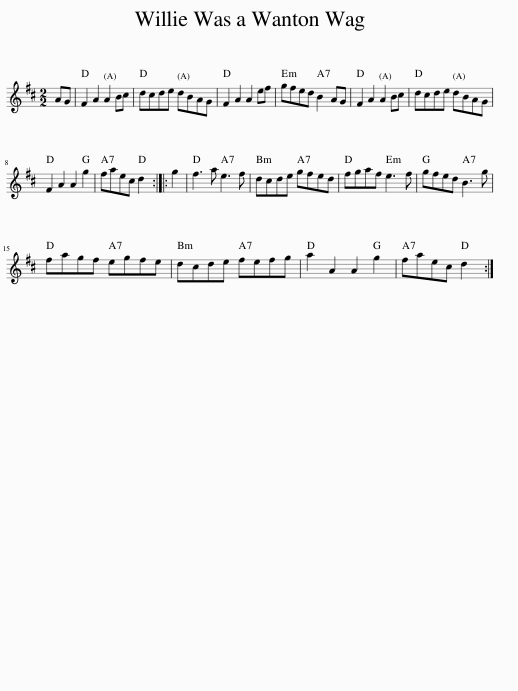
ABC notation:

X:1
L:1/8
M:2/2
I:linebreak $
K:D
V:1 treble
V:1
 AG | F2 A2 A2 Bc | dcde dBAG | F2 A2 A2 ef | gfed B2 AG | %5
 F2 A2 A2 Bc | dcde dBAG |$ F2 A2 A2 g2 | faec d2 :: g2 | %10
 f3 a e3 f | dcde gfed | fgaf e3 f | gfed B3 g |$ fagf egfe | %15
 dcde fefg | a2 A2 A2 g2 | faec d2 :| %18
